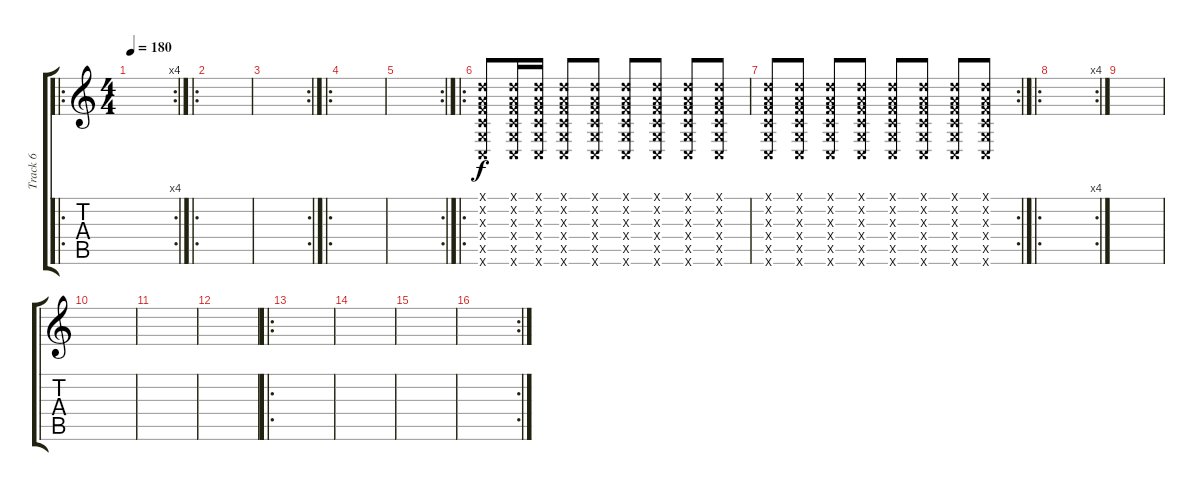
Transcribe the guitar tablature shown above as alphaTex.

\track ("Track 6" "Track 6") {instrument guitarharmonics}
\staff {score tabs}
\tuning (D4 A3 F3 C3 G2 C2) {hide}
\ro
\rc 4
\ts (4 4)
\tempo 180
\clef g2
\ks c
|
\ro
|
\rc 2
|
\ro
|
\rc 2
|
\ro
(0.1{x} 0.2{x} 0.3{x} 0.4{x} 0.5{x} 0.6{x}).8 (0.1{x} 0.2{x} 0.3{x} 0.4{x} 0.5{x} 0.6{x}).16 (0.1{x} 0.2{x} 0.3{x} 0.4{x} 0.5{x} 0.6{x}).16 (0.1{x} 0.2{x} 0.3{x} 0.4{x} 0.5{x} 0.6{x}).8 (0.1{x} 0.2{x} 0.3{x} 0.4{x} 0.5{x} 0.6{x}).8 (0.1{x} 0.2{x} 0.3{x} 0.4{x} 0.5{x} 0.6{x}).8 (0.1{x} 0.2{x} 0.3{x} 0.4{x} 0.5{x} 0.6{x}).8 (0.1{x} 0.2{x} 0.3{x} 0.4{x} 0.5{x} 0.6{x}).8 (0.1{x} 0.2{x} 0.3{x} 0.4{x} 0.5{x} 0.6{x}).8 |
\rc 2
(0.1{x} 0.2{x} 0.3{x} 0.4{x} 0.5{x} 0.6{x}).8 (0.1{x} 0.2{x} 0.3{x} 0.4{x} 0.5{x} 0.6{x}).8 (0.1{x} 0.2{x} 0.3{x} 0.4{x} 0.5{x} 0.6{x}).8 (0.1{x} 0.2{x} 0.3{x} 0.4{x} 0.5{x} 0.6{x}).8 (0.1{x} 0.2{x} 0.3{x} 0.4{x} 0.5{x} 0.6{x}).8 (0.1{x} 0.2{x} 0.3{x} 0.4{x} 0.5{x} 0.6{x}).8 (0.1{x} 0.2{x} 0.3{x} 0.4{x} 0.5{x} 0.6{x}).8 (0.1{x} 0.2{x} 0.3{x} 0.4{x} 0.5{x} 0.6{x}).8 |
\ro
\rc 4
|
|
|
|
|
\ro
|
|
|
\rc 2
